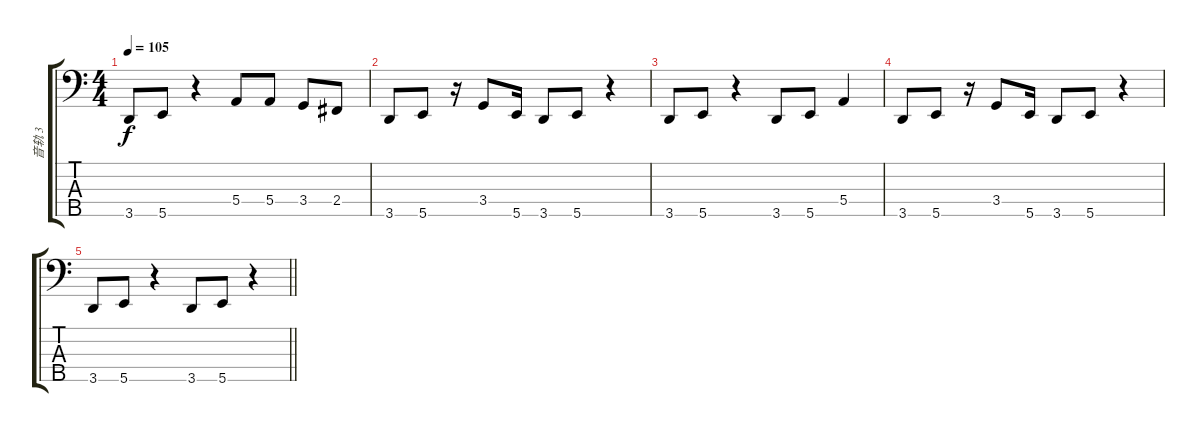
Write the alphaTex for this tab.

\track ("音轨 3" "音轨 3") {instrument electricbassfinger}
\staff {score tabs}
\tuning (G2 D2 A1 E1 B0) {hide}
\ts (4 4)
\tempo 105
\clef f4
\ks c
3.5.8{dy f} 5.5.8 r.4 5.4.8 5.4.8 3.4.8 2.4.8 |
3.5.8 5.5.8 r.16 3.4.8 5.5.16 3.5.8 5.5.8 r.4 |
3.5.8 5.5.8 r.4 3.5.8 5.5.8 5.4.4 |
3.5.8 5.5.8 r.16 3.4.8 5.5.16 3.5.8 5.5.8 r.4 |
\barLineRight lightlight
3.5.8 5.5.8 r.4 3.5.8 5.5.8 r.4
